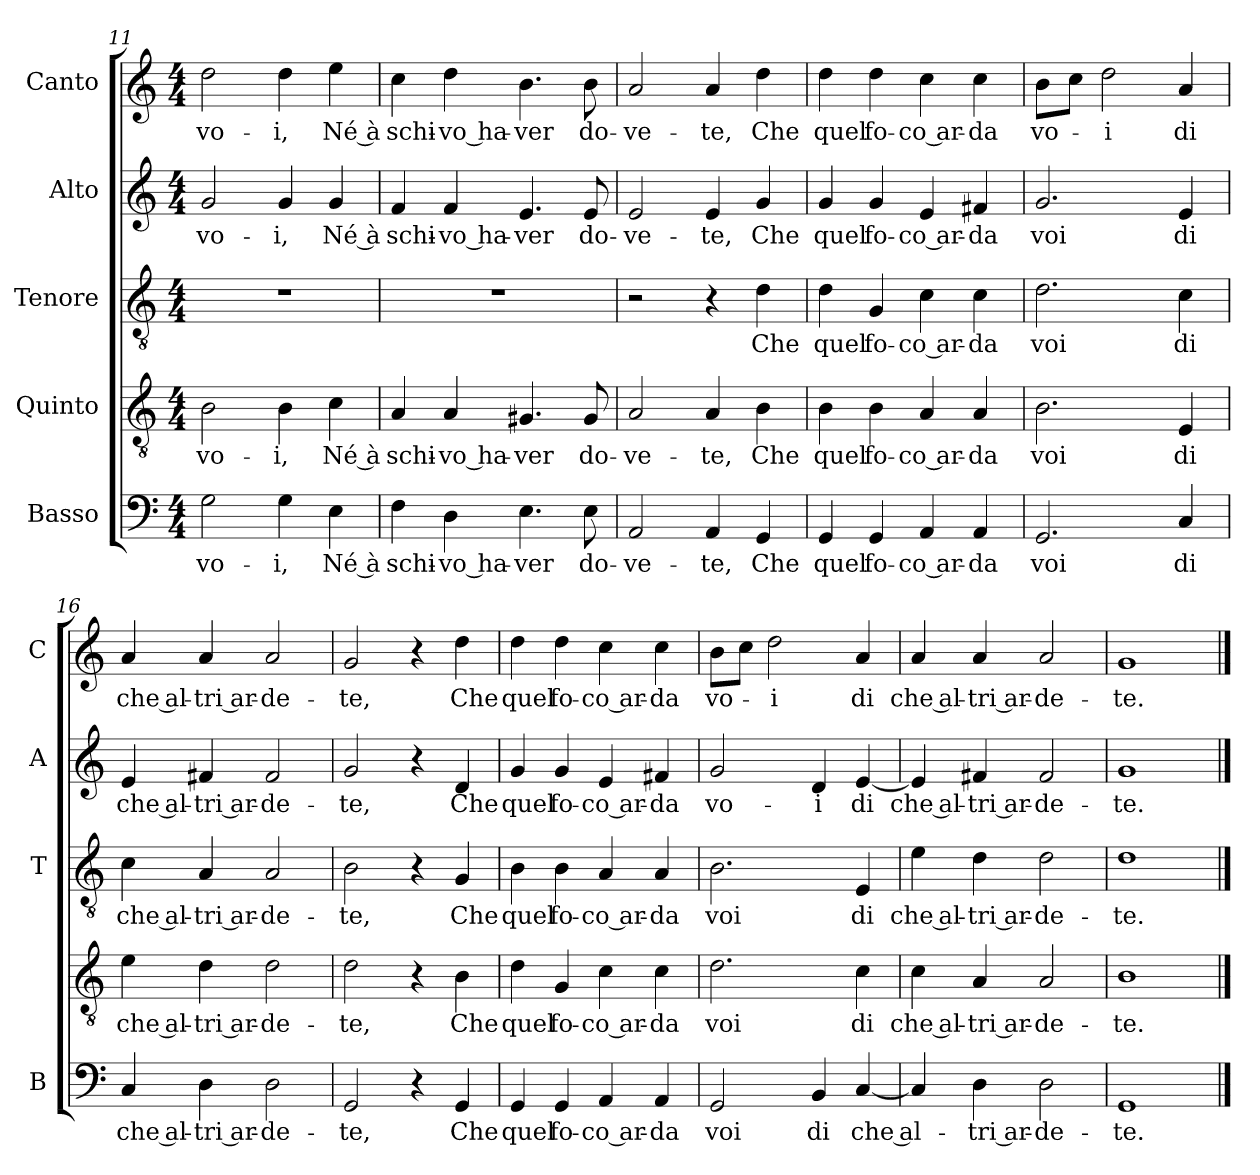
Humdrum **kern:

**kern	**text	**kern	**text	**kern	**text	**kern	**text	**kern	**text
*part5	*part5	*part4	*part4	*part3	*part3	*part2	*part2	*part1	*part1
*staff5	*staff5	*staff4	*staff4	*staff3	*staff3	*staff2	*staff2	*staff1	*staff1
*I"Basso	*	*I"Quinto	*	*I"Tenore	*	*I"Alto	*	*I"Canto	*
*I'B	*	*	*	*I'T	*	*I'A	*	*I'C	*
*clefF4	*	*clefGv2	*	*clefGv2	*	*clefG2	*	*clefG2	*
*k[]	*	*k[]	*	*k[]	*	*k[]	*	*k[]	*
*C:	*	*C:	*	*C:	*	*C:	*	*C:	*
*M4/4	*	*M4/4	*	*M4/4	*	*M4/4	*	*M4/4	*
=11	=11	=11	=11	=11	=11	=11	=11	=11	=11
!	!LO:LY:b	!	!LO:LY:b	!	!	!	!LO:LY:b	!	!LO:LY:b
2G\	vo-	2B\	vo-	1r	.	2g/	vo-	2dd\	vo-
!	!LO:LY:b	!	!LO:LY:b	!	!	!	!LO:LY:b	!	!LO:LY:b
4G\	-i,	4B\	-i,	.	.	4g/	-i,	4dd\	-i,
!	!LO:LY:b	!	!LO:LY:b	!	!	!	!LO:LY:b	!	!LO:LY:b
4E\	Né à	4c\	Né à	.	.	4g/	Né à	4ee\	Né à
=12	=12	=12	=12	=12	=12	=12	=12	=12	=12
!	!LO:LY:b	!	!LO:LY:b	!	!	!	!LO:LY:b	!	!LO:LY:b
4F\	schi-	4A/	schi-	1r	.	4f/	schi-	4cc\	schi-
!	!LO:LY:b	!	!LO:LY:b	!	!	!	!LO:LY:b	!	!LO:LY:b
4D\	-vo ha-	4A/	-vo ha-	.	.	4f/	-vo ha-	4dd\	-vo ha-
!	!LO:LY:b	!	!LO:LY:b	!	!	!	!LO:LY:b	!	!LO:LY:b
4.E\	-ver	4.G#X/	-ver	.	.	4.e/	-ver	4.b\	-ver
!	!LO:LY:b	!	!LO:LY:b	!	!	!	!LO:LY:b	!	!LO:LY:b
8E\	do-	8G#/	do-	.	.	8e/	do-	8b\	do-
=13	=13	=13	=13	=13	=13	=13	=13	=13	=13
!	!LO:LY:b	!	!LO:LY:b	!	!	!	!LO:LY:b	!	!LO:LY:b
2AA/	-ve-	2A/	-ve-	2r	.	2e/	-ve-	2a/	-ve-
!	!LO:LY:b	!	!LO:LY:b	!	!	!	!LO:LY:b	!	!LO:LY:b
4AA/	-te,	4A/	-te,	4r	.	4e/	-te,	4a/	-te,
!	!LO:LY:b	!	!LO:LY:b	!	!LO:LY:b	!	!LO:LY:b	!	!LO:LY:b
4GG/	Che	4B\	Che	4d\	Che	4g/	Che	4dd\	Che
!!LO:LB:g=z
=14	=14	=14	=14	=14	=14	=14	=14	=14	=14
!	!LO:LY:b	!	!LO:LY:b	!	!LO:LY:b	!	!LO:LY:b	!	!LO:LY:b
4GG/	quel	4B\	quel	4d\	quel	4g/	quel	4dd\	quel
!	!LO:LY:b	!	!LO:LY:b	!	!LO:LY:b	!	!LO:LY:b	!	!LO:LY:b
4GG/	fo-	4B\	fo-	4G/	fo-	4g/	fo-	4dd\	fo-
!	!LO:LY:b	!	!LO:LY:b	!	!LO:LY:b	!	!LO:LY:b	!	!LO:LY:b
4AA/	-co ar-	4A/	-co ar-	4c\	-co ar-	4e/	-co ar-	4cc\	-co ar-
!	!LO:LY:b	!	!LO:LY:b	!	!LO:LY:b	!	!LO:LY:b	!	!LO:LY:b
4AA/	-da	4A/	-da	4c\	-da	4f#X/	-da	4cc\	-da
=15	=15	=15	=15	=15	=15	=15	=15	=15	=15
!	!LO:LY:b	!	!LO:LY:b	!	!LO:LY:b	!	!LO:LY:b	!	!LO:LY:b
2.GG/	voi	2.B\	voi	2.d\	voi	2.g/	voi	8b\L	vo-
.	.	.	.	.	.	.	.	8cc\J	.
!	!	!	!	!	!	!	!	!	!LO:LY:b
.	.	.	.	.	.	.	.	2dd\	-i
!	!LO:LY:b	!	!LO:LY:b	!	!LO:LY:b	!	!LO:LY:b	!	!LO:LY:b
4C/	di	4E/	di	4c\	di	4e/	di	4a/	di
=16	=16	=16	=16	=16	=16	=16	=16	=16	=16
!	!LO:LY:b	!	!LO:LY:b	!	!LO:LY:b	!	!LO:LY:b	!	!LO:LY:b
4C/	che al-	4e\	che al-	4c\	che al-	4e/	che al-	4a/	che al-
!	!LO:LY:b	!	!LO:LY:b	!	!LO:LY:b	!	!LO:LY:b	!	!LO:LY:b
4D\	-tri ar-	4d\	-tri ar-	4A/	-tri ar-	4f#X/	-tri ar-	4a/	-tri ar-
!	!LO:LY:b	!	!LO:LY:b	!	!LO:LY:b	!	!LO:LY:b	!	!LO:LY:b
2D\	-de-	2d\	-de-	2A/	-de-	2f#/	-de-	2a/	-de-
=17	=17	=17	=17	=17	=17	=17	=17	=17	=17
!	!LO:LY:b	!	!LO:LY:b	!	!LO:LY:b	!	!LO:LY:b	!	!LO:LY:b
2GG/	-te,	2d\	-te,	2B\	-te,	2g/	-te,	2g/	-te,
4r	.	4r	.	4r	.	4r	.	4r	.
!	!LO:LY:b	!	!LO:LY:b	!	!LO:LY:b	!	!LO:LY:b	!	!LO:LY:b
4GG/	Che	4B\	Che	4G/	Che	4d/	Che	4dd\	Che
=18	=18	=18	=18	=18	=18	=18	=18	=18	=18
!	!LO:LY:b	!	!LO:LY:b	!	!LO:LY:b	!	!LO:LY:b	!	!LO:LY:b
4GG/	quel	4d\	quel	4B\	quel	4g/	quel	4dd\	quel
!	!LO:LY:b	!	!LO:LY:b	!	!LO:LY:b	!	!LO:LY:b	!	!LO:LY:b
4GG/	fo-	4G/	fo-	4B\	fo-	4g/	fo-	4dd\	fo-
!	!LO:LY:b	!	!LO:LY:b	!	!LO:LY:b	!	!LO:LY:b	!	!LO:LY:b
4AA/	-co ar-	4c\	-co ar-	4A/	-co ar-	4e/	-co ar-	4cc\	-co ar-
!	!LO:LY:b	!	!LO:LY:b	!	!LO:LY:b	!	!LO:LY:b	!	!LO:LY:b
4AA/	-da	4c\	-da	4A/	-da	4f#X/	-da	4cc\	-da
=19	=19	=19	=19	=19	=19	=19	=19	=19	=19
!	!LO:LY:b	!	!LO:LY:b	!	!LO:LY:b	!	!LO:LY:b	!	!LO:LY:b
2GG/	voi	2.d\	voi	2.B\	voi	2g/	vo-	8b\L	vo-
.	.	.	.	.	.	.	.	8cc\J	.
!	!	!	!	!	!	!	!	!	!LO:LY:b
.	.	.	.	.	.	.	.	2dd\	-i
!	!LO:LY:b	!	!	!	!	!	!LO:LY:b	!	!
4BB/	di	.	.	.	.	4d/	-i	.	.
!	!LO:LY:b	!	!LO:LY:b	!	!LO:LY:b	!	!LO:LY:b	!	!LO:LY:b
[4C/	che al-	4c\	di	4E/	di	[4e/	di	4a/	di
=20	=20	=20	=20	=20	=20	=20	=20	=20	=20
!	!	!	!LO:LY:b	!	!LO:LY:b	!	!LO:LY:b	!	!LO:LY:b
4C/]	.	4c\	che al-	4e\	che al-	4e/]	che al-	4a/	che al-
!	!LO:LY:b	!	!LO:LY:b	!	!LO:LY:b	!	!LO:LY:b	!	!LO:LY:b
4D\	-tri ar-	4A/	-tri ar-	4d\	-tri ar-	4f#X/	-tri ar-	4a/	-tri ar-
!	!LO:LY:b	!	!LO:LY:b	!	!LO:LY:b	!	!LO:LY:b	!	!LO:LY:b
2D\	-de-	2A/	-de-	2d\	-de-	2f#/	-de-	2a/	-de-
=21	=21	=21	=21	=21	=21	=21	=21	=21	=21
!	!LO:LY:b	!	!LO:LY:b	!	!LO:LY:b	!	!LO:LY:b	!	!LO:LY:b
1GG	-te.	1B	-te.	1d	-te.	1g	-te.	1g	-te.
==	==	==	==	==	==	==	==	==	==
*-	*-	*-	*-	*-	*-	*-	*-	*-	*-
